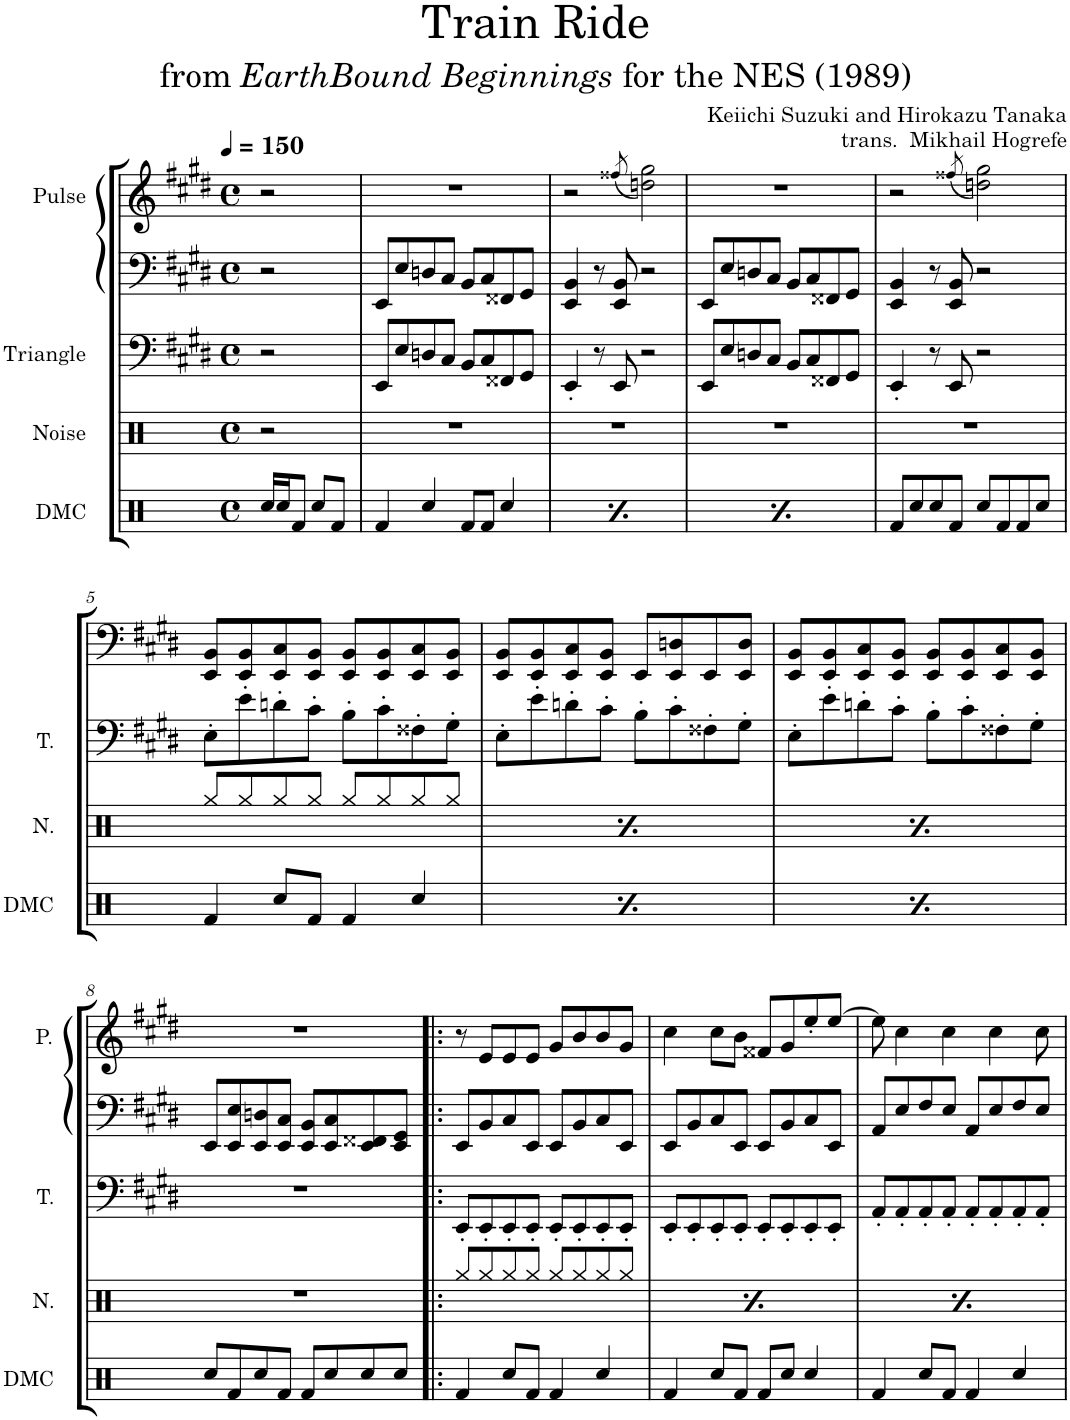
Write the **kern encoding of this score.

**kern	**kern	**kern	**kern	**kern
*part5	*part4	*part3	*part2	*part1
*staff5	*staff4	*staff3	*staff2	*staff1
*I"DMC	*I"Noise	*I"Triangle	*I"Saw Synthesizer	*I"Pulse
*I'DMC	*I'N.	*I'T.	*	*I'P.
*clefX	*clefX	*clefF4	*clefF4	*clefG2
*k[]	*k[]	*k[f#c#g#d#]	*k[f#c#g#d#]	*k[f#c#g#d#]
*M4/4	*M4/4	*M4/4	*M4/4	*M4/4
*met(c)	*met(c)	*met(c)	*met(c)	*met(c)
*MM150	*MM150	*MM150	*MM150	*MM150
=	=	=	=	=
16Rcc/LL	2r	2r	2r	2r
16Rcc/J	.	.	.	.
8Rf/J	.	.	.	.
8Rcc/L	.	.	.	.
8Rf/J	.	.	.	.
=1	=1	=1	=1	=1
4Rf/	1r	8EE/L	8EE/L	1r
.	.	8E/	8E/	.
4Rcc/	.	8Dn/	8Dn/	.
.	.	8C#/J	8C#/J	.
8Rf/L	.	8BB/L	8BB/L	.
8Rf/J	.	8C#/	8C#/	.
4Rcc/	.	8FF##X/	8FF##X/	.
.	.	8GG#/J	8GG#/J	.
=2	=2	=2	=2	=2
4Rf/	1r	4EE'/	4EE/ 4BB/	2r
4Rcc/	.	8r	8r	.
.	.	8EE/	8EE/ 8BB/	.
.	.	.	.	(8qff##X/
8Rf/L	.	2r	2r	2ddn\ 2gg#\)
8Rf/J	.	.	.	.
4Rcc/	.	.	.	.
=3	=3	=3	=3	=3
4Rf/	1r	8EE/L	8EE/L	1r
.	.	8E/	8E/	.
4Rcc/	.	8Dn/	8Dn/	.
.	.	8C#/J	8C#/J	.
8Rf/L	.	8BB/L	8BB/L	.
8Rf/J	.	8C#/	8C#/	.
4Rcc/	.	8FF##X/	8FF##X/	.
.	.	8GG#/J	8GG#/J	.
=4	=4	=4	=4	=4
8Rf/L	1r	4EE'/	4EE/ 4BB/	2r
8Rcc/	.	.	.	.
8Rcc/	.	8r	8r	.
8Rf/J	.	8EE/	8EE/ 8BB/	.
.	.	.	.	(8qff##X/
8Rcc/L	.	2r	2r	2ddn\ 2gg#\)
8Rf/	.	.	.	.
8Rf/	.	.	.	.
8Rcc/J	.	.	.	.
!!LO:LB:g=z
=5	=5	=5	=5	=5
4Rf/	8Rgg/L	8E'\L	8EE/ 8BB/L	1r
.	8Rgg/	8e'\	8EE/ 8BB/	.
8Rcc/L	8Rgg/	8dn'\	8EE/ 8C#/	.
8Rf/J	8Rgg/J	8c#'\J	8EE/ 8BB/J	.
4Rf/	8Rgg/L	8B'\L	8EE/ 8BB/L	.
.	8Rgg/	8c#'\	8EE/ 8BB/	.
4Rcc/	8Rgg/	8F##X'\	8EE/ 8C#/	.
.	8Rgg/J	8G#'\J	8EE/ 8BB/J	.
=6	=6	=6	=6	=6
4Rf/	8Rgg/L	8E'\L	8EE/ 8BB/L	1r
.	8Rgg/	8e'\	8EE/ 8BB/	.
8Rcc/L	8Rgg/	8dn'\	8EE/ 8C#/	.
8Rf/J	8Rgg/J	8c#'\J	8EE/ 8BB/J	.
4Rf/	8Rgg/L	8B'\L	8EE/L	.
.	8Rgg/	8c#'\	8EE/ 8Dn/	.
4Rcc/	8Rgg/	8F##X'\	8EE/	.
.	8Rgg/J	8G#'\J	8EE/ 8D/J	.
=7	=7	=7	=7	=7
4Rf/	8Rgg/L	8E'\L	8EE/ 8BB/L	1r
.	8Rgg/	8e'\	8EE/ 8BB/	.
8Rcc/L	8Rgg/	8dn'\	8EE/ 8C#/	.
8Rf/J	8Rgg/J	8c#'\J	8EE/ 8BB/J	.
4Rf/	8Rgg/L	8B'\L	8EE/ 8BB/L	.
.	8Rgg/	8c#'\	8EE/ 8BB/	.
4Rcc/	8Rgg/	8F##X'\	8EE/ 8C#/	.
.	8Rgg/J	8G#'\J	8EE/ 8BB/J	.
!!LO:LB:g=z
=8	=8	=8	=8	=8
8Rcc/L	1r	1r	8EE/L	1r
8Rf/	.	.	8EE/ 8E/	.
8Rcc/	.	.	8EE/ 8Dn/	.
8Rf/J	.	.	8EE/ 8C#/J	.
8Rf/L	.	.	8EE/ 8BB/L	.
8Rcc/	.	.	8EE/ 8C#/	.
8Rcc/	.	.	8EE/ 8FF##X/	.
8Rcc/J	.	.	8EE/ 8GG#/J	.
=9!|:	=9!|:	=9!|:	=9!|:	=9!|:
4Rf/	8Rgg/L	8EE'/L	8EE/L	8r
.	8Rgg/	8EE'/	8BB/	8e/L
8Rcc/L	8Rgg/	8EE'/	8C#/	8e/
8Rf/J	8Rgg/J	8EE'/J	8EE/J	8e/J
4Rf/	8Rgg/L	8EE'/L	8EE/L	8g#/L
.	8Rgg/	8EE'/	8BB/	8b/
4Rcc/	8Rgg/	8EE'/	8C#/	8b/
.	8Rgg/J	8EE'/J	8EE/J	8g#/J
=10	=10	=10	=10	=10
4Rf/	8Rgg/L	8EE'/L	8EE/L	4cc#\
.	8Rgg/	8EE'/	8BB/	.
8Rcc/L	8Rgg/	8EE'/	8C#/	8cc#\L
8Rf/J	8Rgg/J	8EE'/J	8EE/J	8b\J
8Rf/L	8Rgg/L	8EE'/L	8EE/L	8f##X/L
8Rcc/J	8Rgg/	8EE'/	8BB/	8g#/
4Rcc/	8Rgg/	8EE'/	8C#/	8ee'/
.	8Rgg/J	8EE'/J	8EE/J	[8ee/J
=11	=11	=11	=11	=11
4Rf/	8Rgg/L	8AA'/L	8AA/L	8ee\]
.	8Rgg/	8AA'/	8E/	4cc#\
8Rcc/L	8Rgg/	8AA'/	8F#/	.
8Rf/J	8Rgg/J	8AA'/J	8E/J	4cc#\
4Rf/	8Rgg/L	8AA'/L	8AA/L	.
.	8Rgg/	8AA'/	8E/	4cc#\
4Rcc/	8Rgg/	8AA'/	8F#/	.
.	8Rgg/J	8AA'/J	8E/J	8cc#\
=	=	=	=	=
*-	*-	*-	*-	*-
